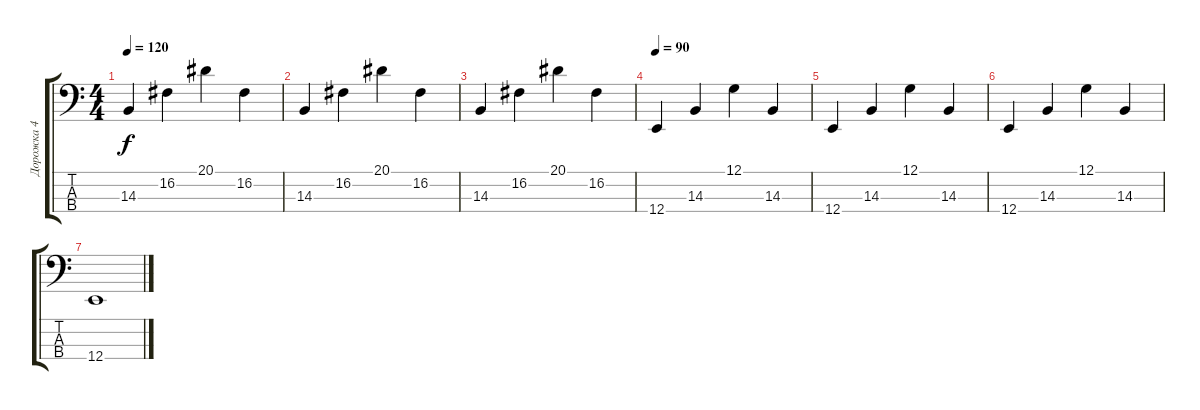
\track ("Дорожка 4" "Дорожка 4") {instrument brightacousticpiano}
\staff {score tabs}
\tuning (G2 D2 A1 E1) {hide}
\ts (4 4)
\tempo 120
\clef f4
\ks c
14.3.4{dy f} 16.2.4 20.1.4 16.2.4 |
14.3.4 16.2.4 20.1.4 16.2.4 |
14.3.4 16.2.4 20.1.4 16.2.4 |
\tempo 90
12.4.4 14.3.4 12.1.4 14.3.4 |
12.4.4 14.3.4 12.1.4 14.3.4 |
12.4.4 14.3.4 12.1.4 14.3.4 |
12.4.1
